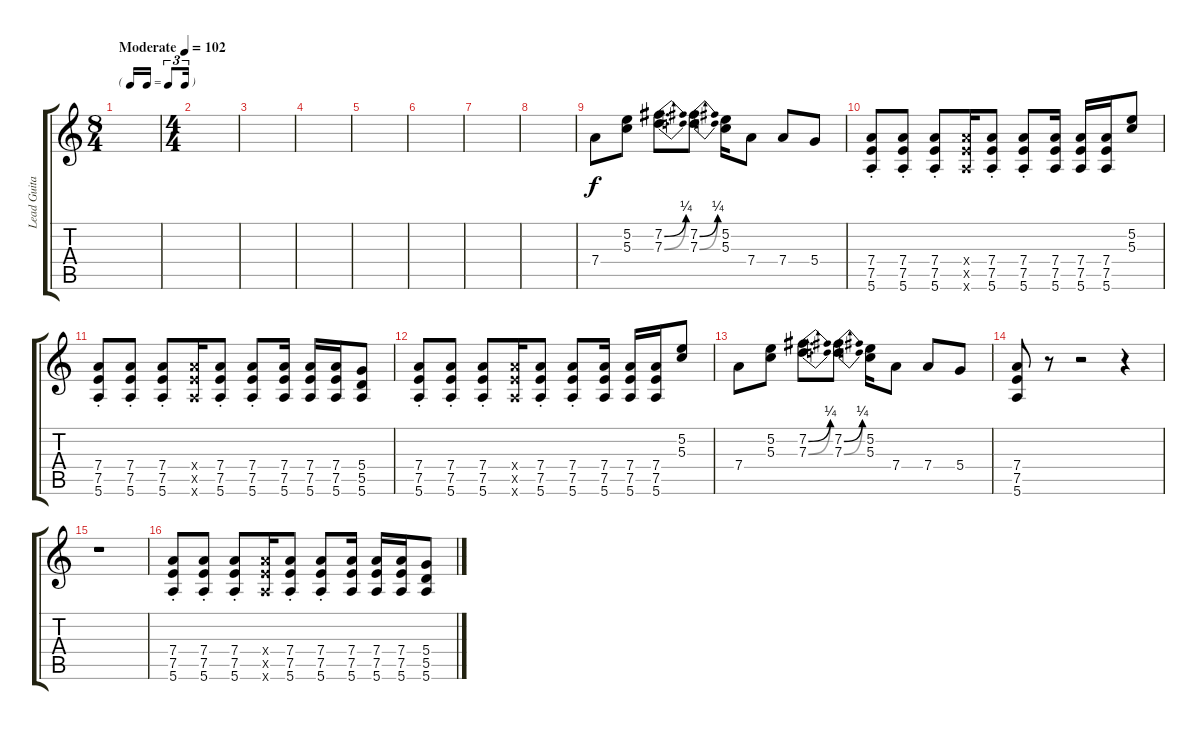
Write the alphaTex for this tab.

\track ("Lead Guitar" "Lead Guita") {instrument overdrivenguitar}
\staff {score tabs}
\tuning (E4 B3 G3 D3 A2 E2) {hide}
\ts (8 4)
\tf triplet16th
\tempo (102 "Moderate")
\clef g2
\ks c
|
\ts (4 4)
|
|
|
|
|
|
|
7.4.8 (5.2 5.3).8 (7.2{be (bend 0 0 60 1)} 7.3{be (bend 0 0 60 1)}).8{d} (7.2{be (bend 0 0 60 1)} 7.3{be (bend 0 0 60 1)}).8 (5.2 5.3).16 7.4.8 7.4.8 5.4.8 |
(7.4{st} 7.5{st} 5.6{st}).8 (7.4{st} 7.5{st} 5.6{st}).8 (7.4{st} 7.5{st} 5.6{st}).8 (7.4{x} 7.5{x} 5.6{x}).16 (7.4{st} 7.5{st} 5.6{st}).8 (7.4{st} 7.5{st} 5.6{st}).8 (7.4 7.5 5.6).16 (7.4 7.5 5.6).16 (7.4 7.5 5.6).16 (5.2 5.3).8 |
(7.4{st} 7.5{st} 5.6{st}).8 (7.4{st} 7.5{st} 5.6{st}).8 (7.4{st} 7.5{st} 5.6{st}).8 (7.4{x} 7.5{x} 5.6{x}).16 (7.4{st} 7.5{st} 5.6{st}).8 (7.4{st} 7.5{st} 5.6{st}).8 (7.4 7.5 5.6).16 (7.4 7.5 5.6).16 (7.4 7.5 5.6).16 (5.4 5.5 5.6).8 |
(7.4{st} 7.5{st} 5.6{st}).8 (7.4{st} 7.5{st} 5.6{st}).8 (7.4{st} 7.5{st} 5.6{st}).8 (7.4{x} 7.5{x} 5.6{x}).16 (7.4{st} 7.5{st} 5.6{st}).8 (7.4{st} 7.5{st} 5.6{st}).8 (7.4 7.5 5.6).16 (7.4 7.5 5.6).16 (7.4 7.5 5.6).16 (5.2 5.3).8 |
7.4.8 (5.2 5.3).8 (7.2{be (bend 0 0 60 1)} 7.3{be (bend 0 0 60 1)}).8{d} (7.2{be (bend 0 0 60 1)} 7.3{be (bend 0 0 60 1)}).8 (5.2 5.3).16 7.4.8 7.4.8 5.4.8 |
(7.4 7.5 5.6).8 r.8 r.2 r.4 |
r.1 |
(7.4{st} 7.5{st} 5.6{st}).8 (7.4{st} 7.5{st} 5.6{st}).8 (7.4{st} 7.5{st} 5.6{st}).8 (7.4{x} 7.5{x} 5.6{x}).16 (7.4{st} 7.5{st} 5.6{st}).8 (7.4{st} 7.5{st} 5.6{st}).8 (7.4 7.5 5.6).16 (7.4 7.5 5.6).16 (7.4 7.5 5.6).16 (5.4 5.5 5.6).8
